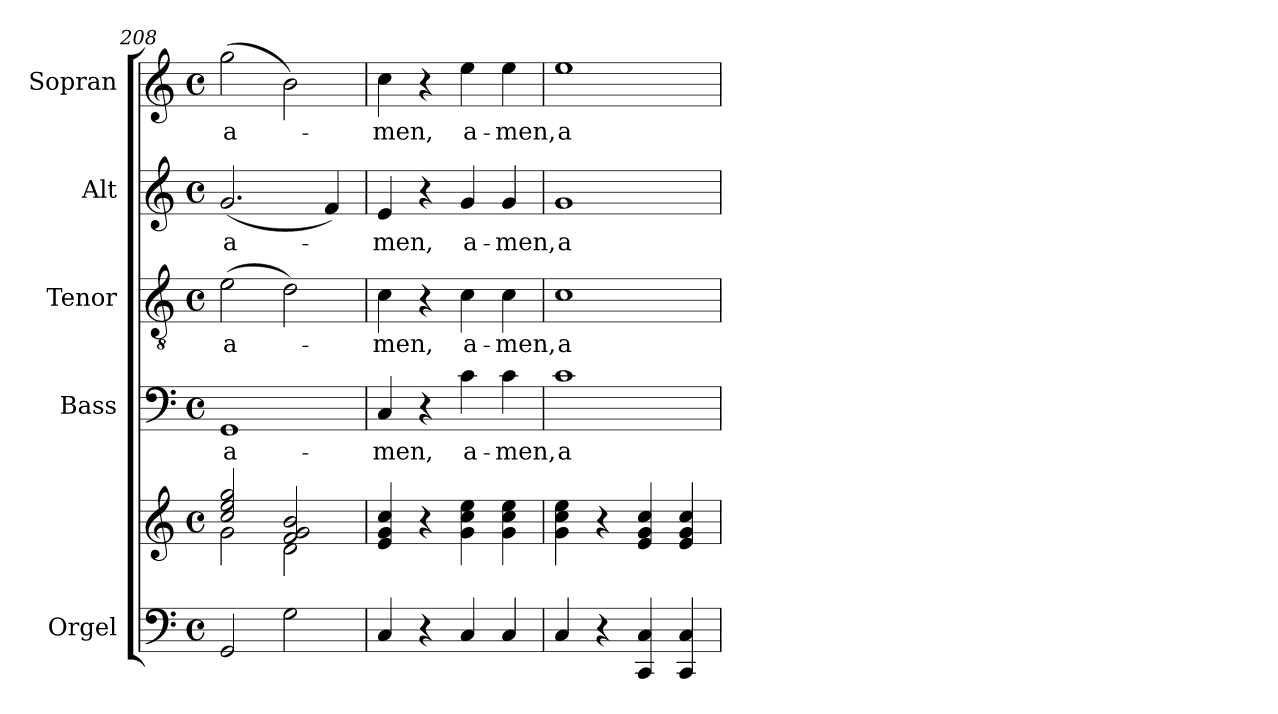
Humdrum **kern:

**kern	**kern	**kern	**text	**kern	**text	**kern	**text	**kern	**text
*part5	*part5	*part4	*part4	*part3	*part3	*part2	*part2	*part1	*part1
*staff6	*staff5	*staff4	*staff4	*staff3	*staff3	*staff2	*staff2	*staff1	*staff1
*I"Orgel	*	*I"Bass	*	*I"Tenor	*	*I"Alt	*	*I"Sopran	*
*I'Org.	*	*I'B.	*	*I'T.	*	*I'A.	*	*I'S.	*
*clefF4	*clefG2	*clefF4	*	*clefGv2	*	*clefG2	*	*clefG2	*
*k[]	*k[]	*k[]	*	*k[]	*	*k[]	*	*k[]	*
*C:	*C:	*C:	*	*C:	*	*C:	*	*C:	*
*M4/4	*M4/4	*M4/4	*	*M4/4	*	*M4/4	*	*M4/4	*
*met(c)	*met(c)	*met(c)	*	*met(c)	*	*met(c)	*	*met(c)	*
=208	=208	=208	=208	=208	=208	=208	=208	=208	=208
*	*^	*	*	*	*	*	*	*	*
!	!	!	!	!LO:LY:b	!	!LO:LY:b	!	!LO:LY:b	!	!LO:LY:b
2GG/	2cc/ 2ee/ 2gg/	2g\	1GG	a-	(>2e\	a-	(<2.g/	a-	(>2gg\	a-
2G\	2f/ 2g/ 2b/	2d\	.	.	2d\)	.	.	.	2b\)	.
.	.	.	.	.	.	.	4f/)	.	.	.
*	*v	*v	*	*	*	*	*	*	*	*
=209	=209	=209	=209	=209	=209	=209	=209	=209	=209
!	!	!	!LO:LY:b	!	!LO:LY:b	!	!LO:LY:b	!	!LO:LY:b
4C/	4e/ 4g/ 4cc/	4C/	-men,	4c\	-men,	4e/	-men,	4cc\	-men,
4r	4r	4r	.	4r	.	4r	.	4r	.
!	!	!	!LO:LY:b	!	!LO:LY:b	!	!LO:LY:b	!	!LO:LY:b
4C/	4g\ 4cc\ 4ee\	4c\	a-	4c\	a-	4g/	a-	4ee\	a-
!	!	!	!LO:LY:b	!	!LO:LY:b	!	!LO:LY:b	!	!LO:LY:b
4C/	4g\ 4cc\ 4ee\	4c\	-men,	4c\	-men,	4g/	-men,	4ee\	-men,
=210	=210	=210	=210	=210	=210	=210	=210	=210	=210
!	!	!	!LO:LY:b	!	!LO:LY:b	!	!LO:LY:b	!	!LO:LY:b
4C/	4g\ 4cc\ 4ee\	1c	a-	1c	a-	1g	a-	1ee	a-
4r	4r	.	.	.	.	.	.	.	.
4CC/ 4C/	4e/ 4g/ 4cc/	.	.	.	.	.	.	.	.
4CC/ 4C/	4e/ 4g/ 4cc/	.	.	.	.	.	.	.	.
=	=	=	=	=	=	=	=	=	=
*-	*-	*-	*-	*-	*-	*-	*-	*-	*-
